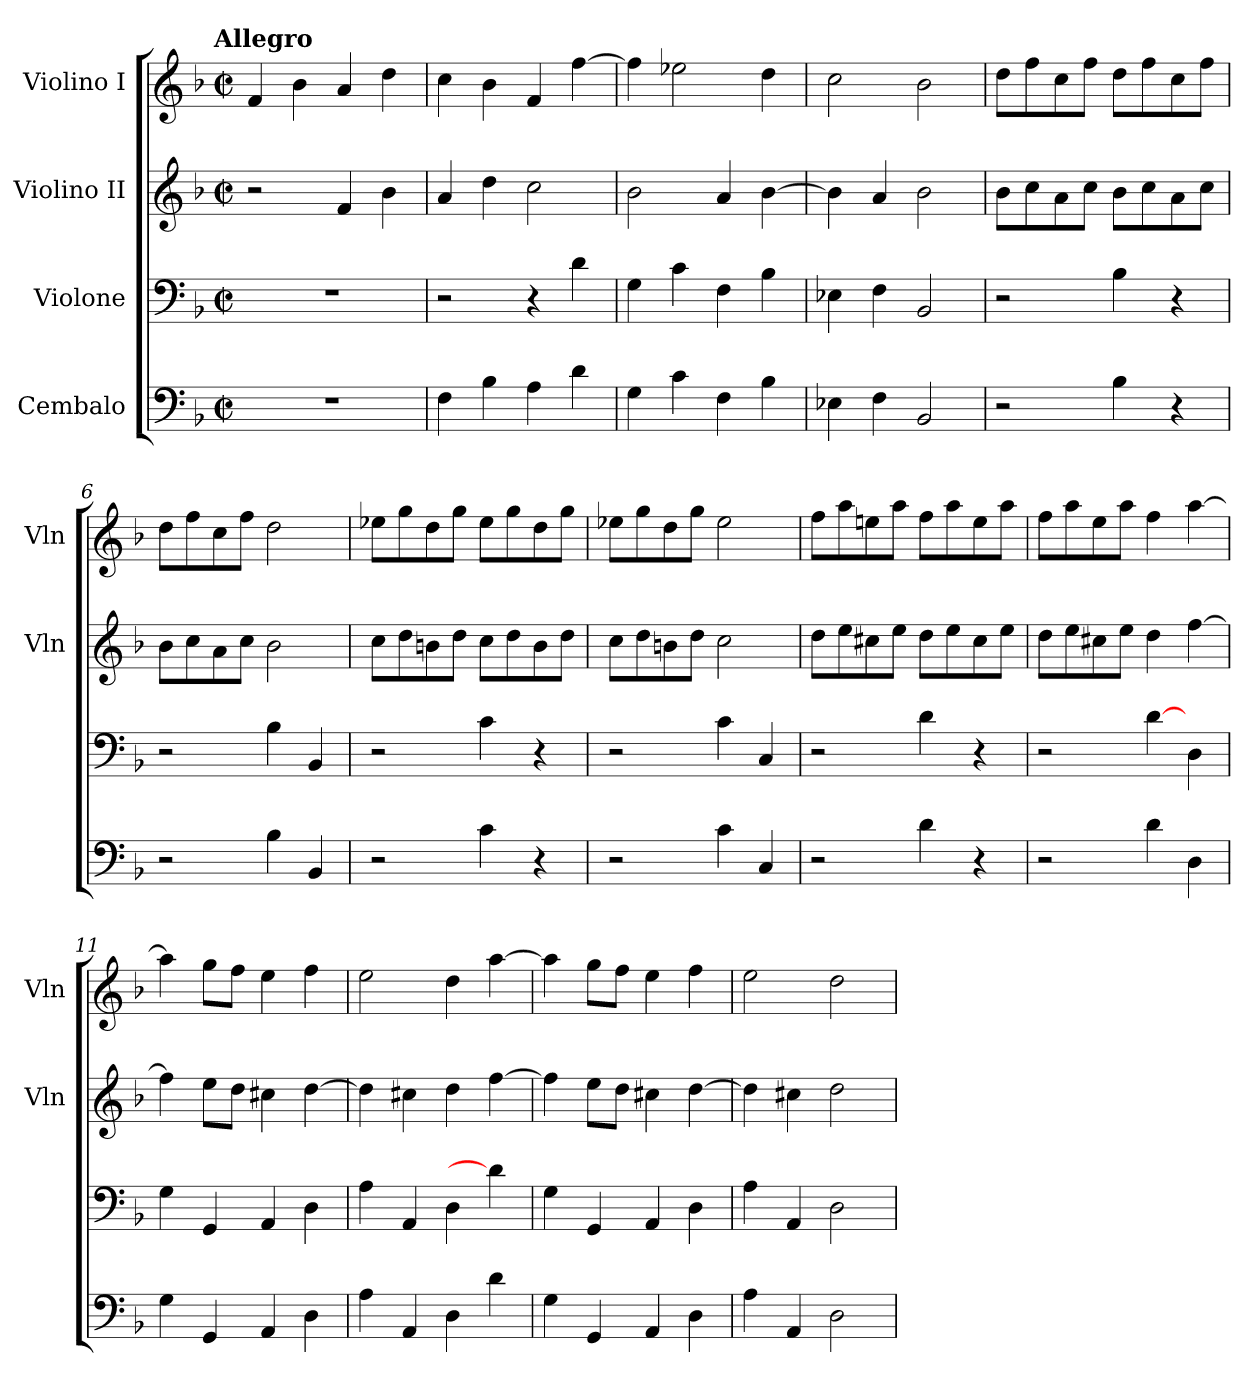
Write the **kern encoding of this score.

**kern	**kern	**kern	**kern
*part4	*part3	*part2	*part1
*staff4	*staff3	*staff2	*staff1
*I"Cembalo	*I"Violone	*I"Violino II	*I"Violino I
*	*	*I'Vln	*I'Vln
*clefF4	*clefF4	*clefG2	*clefG2
*k[b-]	*k[b-]	*k[b-]	*k[b-]
*d:	*d:	*d:	*d:
!!LO:TX:omd:t=Allegro
*M2/2	*M2/2	*M2/2	*M2/2
*met(c|)	*met(c|)	*met(c|)	*met(c|)
*MM132	*MM132	*MM132	*MM132
=1	=1	=1	=1
1r	1r	2r	4f
.	.	.	4b-
.	.	4f	4a
.	.	4b-	4dd
=2	=2	=2	=2
4F	2r	4a	4cc
4B-	.	4dd	4b-
4A	4r	2cc	4f
4d	4d	.	[4ff
=3	=3	=3	=3
4G	4G	2b-	4ff]
4c	4c	.	2ee-X
4F	4F	4a	.
4B-	4B-	[4b-	4dd
=4	=4	=4	=4
4E-X	4E-X	4b-]	2cc
4F	4F	4a	.
2BB-	2BB-	2b-	2b-
=5	=5	=5	=5
2r	2r	8b-L	8ddL
.	.	8cc	8ff
.	.	8a	8cc
.	.	8ccJ	8ffJ
4B-	4B-	8b-L	8ddL
.	.	8cc	8ff
4r	4r	8a	8cc
.	.	8ccJ	8ffJ
=6	=6	=6	=6
2r	2r	8b-L	8ddL
.	.	8cc	8ff
.	.	8a	8cc
.	.	8ccJ	8ffJ
4B-	4B-	2b-	2dd
4BB-	4BB-	.	.
=7	=7	=7	=7
2r	2r	8ccL	8ee-XL
.	.	8dd	8gg
.	.	8bn	8dd
.	.	8ddJ	8ggJ
4c	4c	8ccL	8ee-L
.	.	8dd	8gg
4r	4r	8b	8dd
.	.	8ddJ	8ggJ
=8	=8	=8	=8
2r	2r	8ccL	8ee-XL
.	.	8dd	8gg
.	.	8bn	8dd
.	.	8ddJ	8ggJ
4c	4c	2cc	2ee-
4C	4C	.	.
=9	=9	=9	=9
2r	2r	8ddL	8ffL
.	.	8ee	8aa
.	.	8cc#X	8een
.	.	8eeJ	8aaJ
4d	4d	8ddL	8ffL
.	.	8ee	8aa
4r	4r	8cc#	8ee
.	.	8eeJ	8aaJ
=10	=10	=10	=10
2r	2r	8ddL	8ffL
.	.	8ee	8aa
.	.	8cc#X	8ee
.	.	8eeJ	8aaJ
4d	[4d	4dd	4ff
4D	4D	[4ff	[4aa
=11	=11	=11	=11
4G	4G	4ff]	4aa]
4GG	4GG	8eeL	8ggL
.	.	8ddJ	8ffJ
4AA	4AA	4cc#X	4ee
4D	4D	[4dd	4ff
=12	=12	=12	=12
4A	4A	4dd]	2ee
4AA	4AA	4cc#X	.
4D	4D	4dd	4dd
4d	4d]	[4ff	[4aa
=13	=13	=13	=13
4G	4G	4ff]	4aa]
4GG	4GG	8eeL	8ggL
.	.	8ddJ	8ffJ
4AA	4AA	4cc#X	4ee
4D	4D	[4dd	4ff
=14	=14	=14	=14
4A	4A	4dd]	2ee
4AA	4AA	4cc#X	.
2D	2D	2dd	2dd
=	=	=	=
*-	*-	*-	*-
